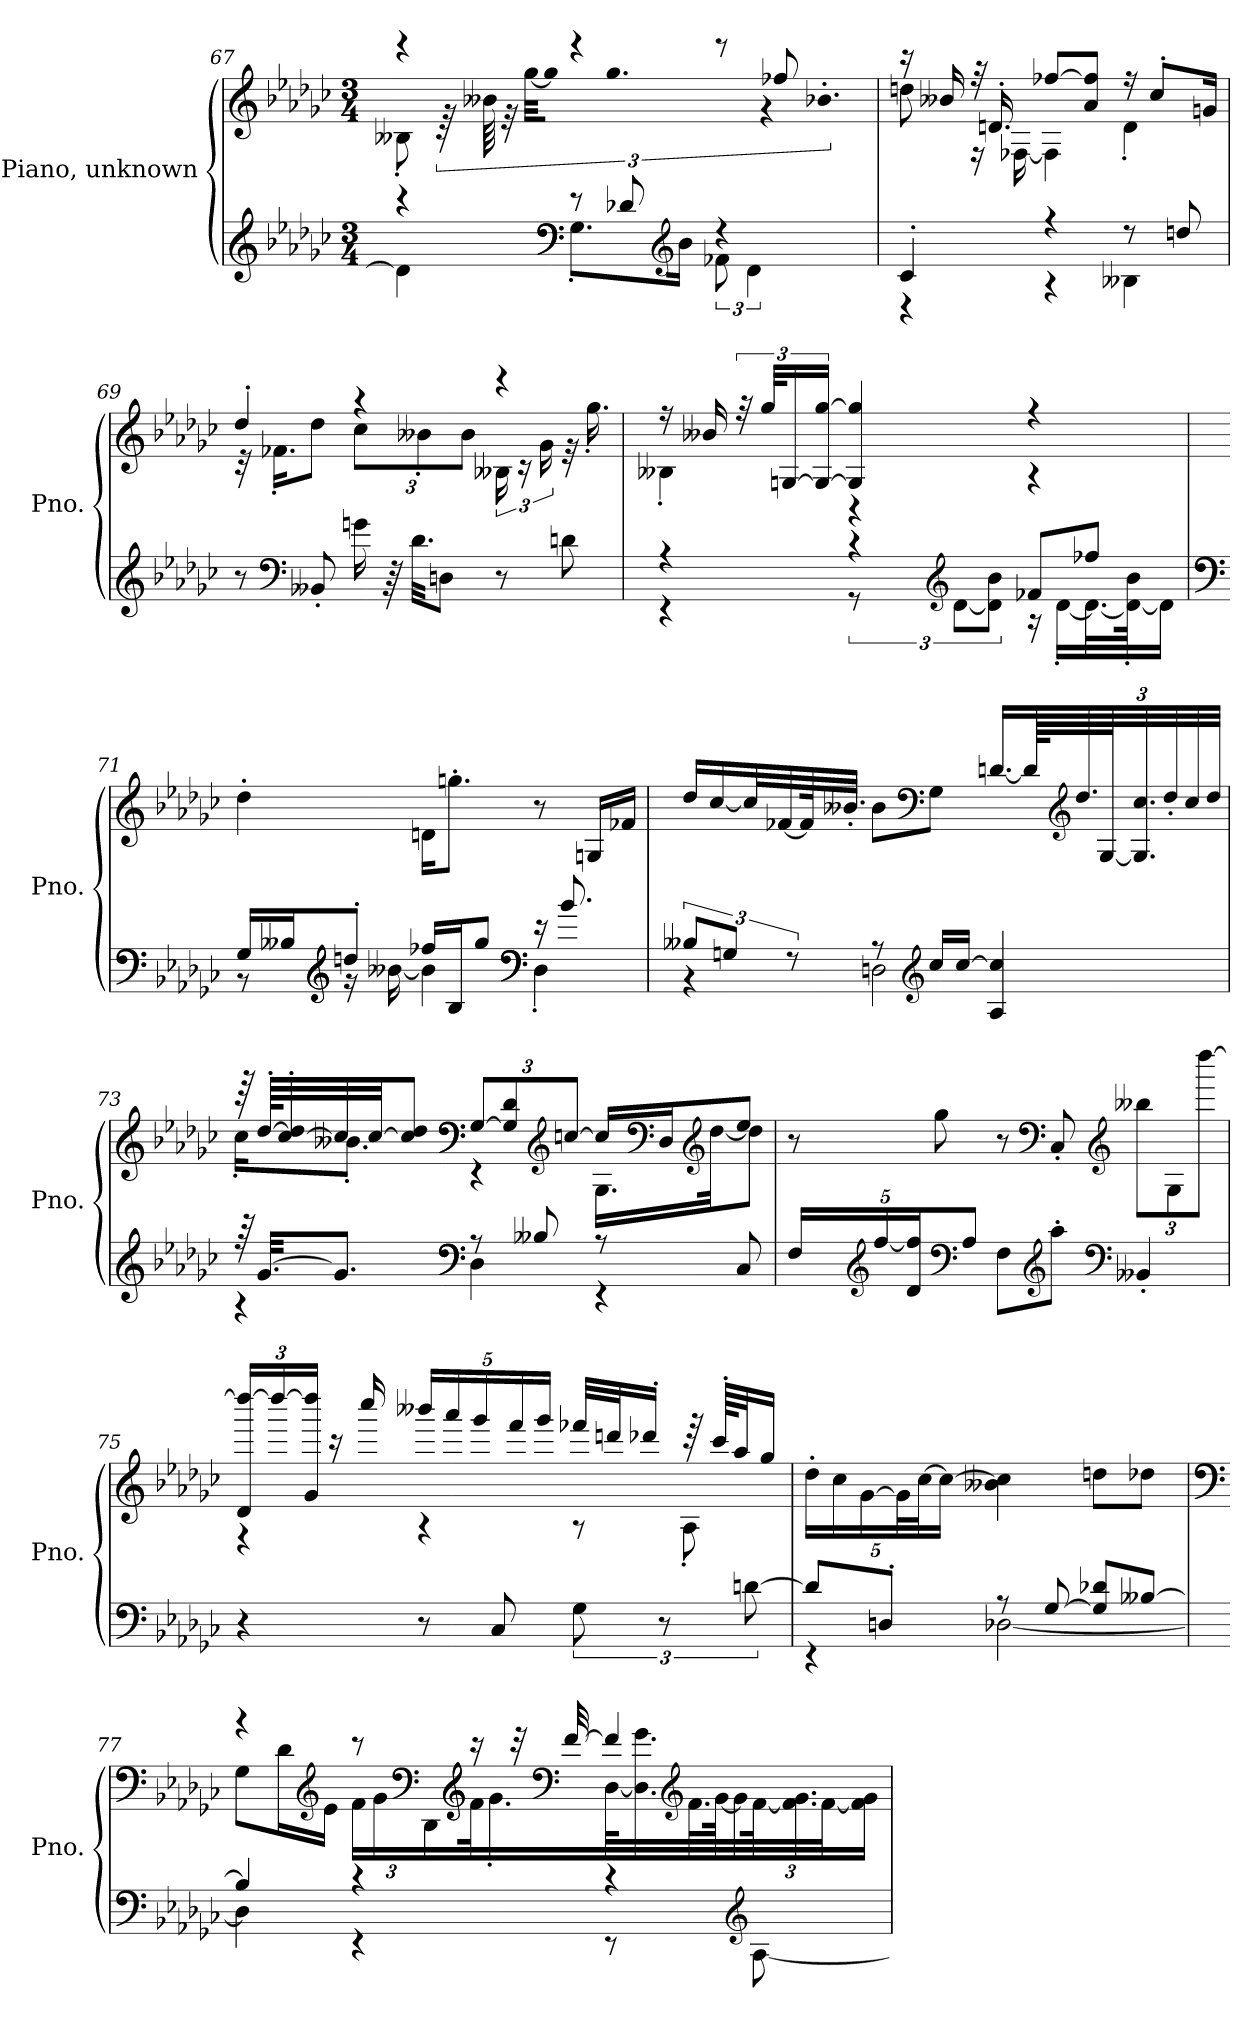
**kern	**kern
*part1	*part1
*staff2	*staff1
*I"Piano, unknown	*
*I'Pno.	*
!!LO:PB:g=z
*clefG2	*clefG2
*k[b-e-a-d-g-c-]	*k[b-e-a-d-g-c-]
*M3/4	*M3/4
=67	=67
*^	*^
4r	4d\]	4r	8B--X'\
.	.	.	96r
.	.	.	96b--X\
.	.	.	48r
.	.	.	[48gg-\KLL
.	.	.	16gg-\JJ]
*clefF4	*	*	*
8r	8.G-'\L	4r	4.gg-\
8d-X/	.	.	.
*clefG2	*	*	*
.	16b-\Jk	.	.
4r	12f-X\	8r	.
.	6d-\	.	.
.	.	8ff-X/	32r
.	.	.	16.b-X'\
=68	=68	=68	=68
4c-'/	4r	16r	8ddn\
.	.	16b--X/	.
.	.	32r	16r
.	.	16.dn'/	.
.	.	.	[16F-X\
4r	4r	[8ff-X/L	4F-\]
.	.	8a-/ 8ff-/]J	.
8r	4B--X\	16r	4d'\
.	.	8cc-'/L	.
8ddn/	.	.	.
.	.	16gn/Jk	.
*v	*v	*	*
!!LO:LB:g=z	!!
=69	=69	=69
8r	4dd-'/	32r
.	.	16.f-X'\KL
*clefF4	*	*
8BB--X'/	.	8dd-\J
*	*	*Xbrackettup
16gn\	4r	12cc-\L
64r	.	.
32.d-\KKL	.	.
.	.	12b--X'\
8Dn\J	.	.
.	.	12b--\J
*	*	*brackettup
8r	4r	24B--X\
.	.	24r
.	.	24g-\
8dn\	.	32r
.	.	16.gg-'\
=70	=70	=70
*^	*	*
4r	4r	16r	4B--X'\
.	.	16b--X/	.
.	.	48r	.
.	.	48gg-/KLL	.
.	.	[24Gn/	.
.	.	24G/_ [24gg-/JJ	.
4r	12r	4G/] 4gg-/]	4r
*clefG2	*	*	*
.	[12d-\L	.	.
.	12d-\] 12b-\J	.	.
8f-X/L	16r	4r	4r
.	[16d-'\LL	.	.
8ff-X/J	32.d-\L_	.	.
.	64d-\_' 64b-\'JK	.	.
.	16d-\JJ]	.	.
*	*	*v	*v
!!LO:LB:g=z
=71	=71	=71
*clefF4	*	*
16G-/LL	8r	4dd-'\
16B--X/J	.	.
*clefG2	*	*
8ddn'/J	16r	.
.	[16b--X\	.
16ff-X/LL	4b--\]	16dn\KL
16B--/J	.	8.ggn'\J
8gg-/J	.	.
*clefF4	*	*
16r	4D-'\	8r
8.b--/	.	.
.	.	16Gn/LL
.	.	16f-X/JJ
!!LO:LB:g=z
=72	=72	=72
12B--X/L	4r	16dd-/LL
.	.	[16cc-/
12Gn/J	.	.
.	.	32cc-/L]
.	.	[32f-X/
12r	.	.
.	.	64f-/K]
.	.	32.b--X'/JJJ
8r	2Dn\	8b--\L
*clefG2	*	*clefF4
16cc-/LL	.	8G-\J
[16cc-/JJ	.	.
4A-/ 4cc-/]	.	[16.dn/LL
.	.	128d/KLL]
*	*	*clefG2
.	.	64.dd-/
*	*	*Xbrackettup
.	.	[96G-/J
.	.	48.G-/] 48.cc-/
.	.	48dd-'/
.	.	32cc-/
.	.	32dd-/JJJ
!!LO:LB:g=z
=73	=73	=73
*	*	*^
64r	4r	64r	16cc-'\KL
[32.g-/KKL	.	[64dd-'/KLLL	.
.	.	[32cc-/' 32dd-/]'	.
8.g-/J]	.	32cc-/]	8.b--X'\J
.	.	[32cc-/JJ	.
.	.	8cc-/] 8dd-/J	.
*clefF4	*	*clefF4	*
8r	4D-\	[12G-/L	4r
.	.	12G-/] 12d-/	.
8B--X/	.	.	.
*	*	*clefG2	*
.	.	[12ccn/J	.
8r	4r	16cc/LL]	16.G-\LL
*	*	*clefF4	*
.	.	16D-/J	.
*	*	*clefG2	*
.	.	.	[32dd-\JK
8C-/	.	8ee-/J	8dd-\J]
*v	*v	*	*
*	*v	*v
!!LO:LB:g=z
=74	=74
*Xbrackettup	*
20F/LL	8r
*clefG2	*
[20ff/	.
20d-/ 20ff/]J	.
.	8gg-\
*clefF4	*
10A-/J	.
8F\L	8r
*clefG2	*clefF4
8aa-'\J	8C-'/
*clefF4	*clefG2
4BB--X'/	12bb--X\L
.	12G-\
.	[12dddd-\J
=75	=75
*	*^
4r	24d-/ 24dddd-/_LL	4r
.	24dddd-/_	.
.	24g-/ 24dddd-/]JJ	.
.	16r	.
.	16cccc-/	.
8r	20bbb--X/LL	4r
.	20aaa-/	.
.	20ggg-/	.
8C-/	.	.
.	20fff/	.
.	20ggg-/JJ	.
*brackettup	*	*
12G-\	32fff-X/LLL	8r
.	32dddn/J	.
.	16ddd-X'/JJ	.
12r	.	.
.	64r	8A-'\
.	64ccc-'/KLLL	.
.	32aa-/J	.
[12dn\	.	.
.	16gg-/JJ	.
*	*v	*v
!!LO:PB:g=z
=76	=76
*^	*
8d/L]	4r	20dd-'\LL
.	.	20cc-\
.	.	[20g-\
8Dn'/J	.	.
.	.	40g-\L]
.	.	[40cc-\J
.	.	20cc-\JJ_
8r	[2D-X\	4b--X\ 4cc-\]
[8G-/	.	.
8G-/] 8d-X/L	.	8ddn\L
[8B--X/J	.	8dd-X\J
!!LO:LB:g=z
=77	=77	=77
*	*	*clefF4
*	*	*^
4B--/]	4D-\]	4r	8G-\L
.	.	.	16d-\L
*	*	*clefG2	*
.	.	.	16e-\JJ
4r	4r	8r	24f\LL
.	.	.	24g-\
*	*	*clefF4	*
.	.	.	24DD-\
*	*	*clefG2	*
.	.	16r	32f\K
.	.	.	16.g-'\
.	.	32r	.
*	*	*clefF4	*
.	.	[32f/	.
4r	8r	4f/]	[64D-\KL
.	.	.	32.D-\] 32.g-\
*	*	*clefG2	*
.	.	.	64.f\L
.	.	.	[128g-\JK
.	.	.	32g-\]
*clefG2	*	*	*
.	[8A-\	.	[96f\K
.	.	.	48.f\] 48.g-\
.	.	.	[48f\J
.	.	.	16f\] 16g-\JJ
*v	*v	*	*
*	*v	*v
=	=
*-	*-
